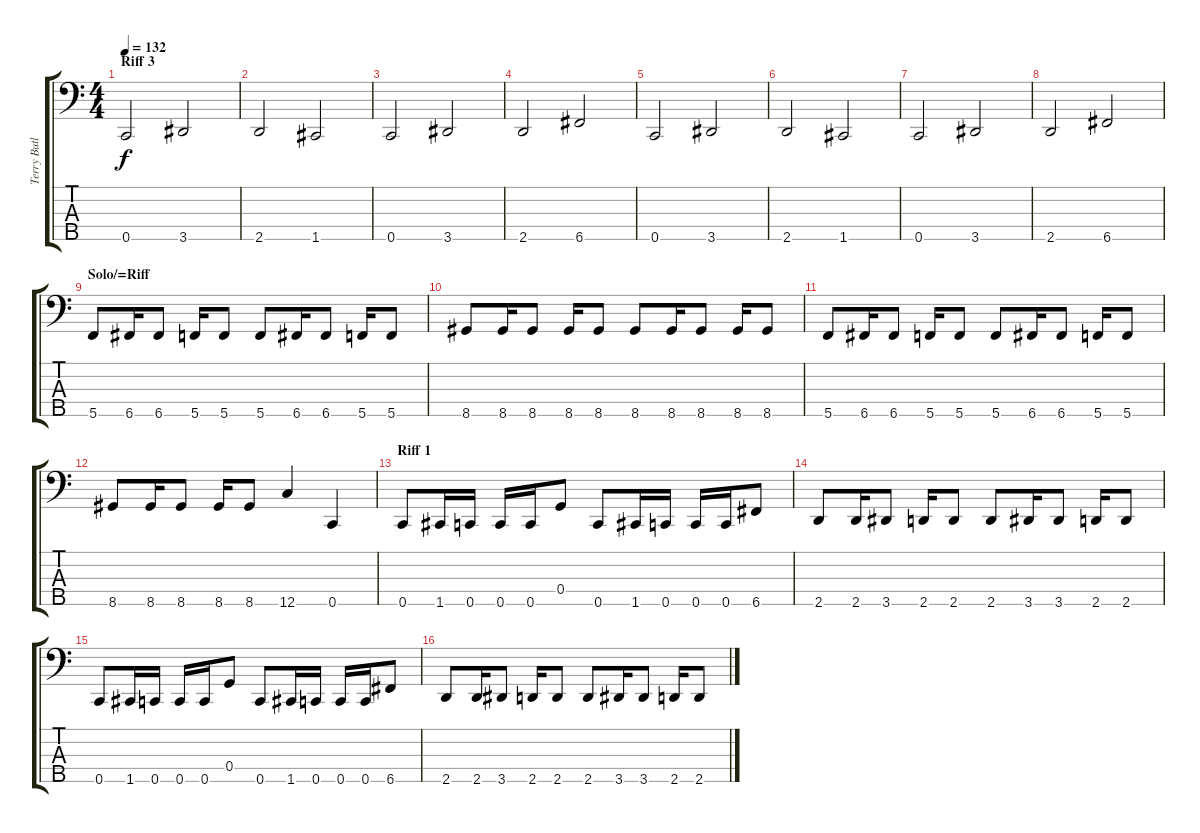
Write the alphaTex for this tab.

\track ("Terry Butler >>Bass" "Terry Butl") {instrument electricbasspick}
\staff {score tabs}
\tuning (A2 F2 C2 G1 C1) {hide}
\ts (4 4)
\section ("" "Riff 3")
\tempo 132
\clef f4
\ks c
0.5.2{dy f} 3.5.2 |
2.5.2 1.5.2 |
0.5.2 3.5.2 |
2.5.2 6.5.2 |
0.5.2 3.5.2 |
2.5.2 1.5.2 |
0.5.2 3.5.2 |
2.5.2 6.5.2 |
\section ("" "Solo/=Riff")
5.5.8 6.5.16 6.5.8 5.5.16 5.5.8 5.5.8 6.5.16 6.5.8 5.5.16 5.5.8 |
8.5.8 8.5.16 8.5.8 8.5.16 8.5.8 8.5.8 8.5.16 8.5.8 8.5.16 8.5.8 |
5.5.8 6.5.16 6.5.8 5.5.16 5.5.8 5.5.8 6.5.16 6.5.8 5.5.16 5.5.8 |
8.5.8 8.5.16 8.5.8 8.5.16 8.5.8 12.5.4 0.5.4 |
\section ("" "Riff 1")
0.5.8 1.5.16 0.5.16 0.5.16 0.5.16 0.4.8 0.5.8 1.5.16 0.5.16 0.5.16 0.5.16 6.5.8 |
2.5.8 2.5.16 3.5.8 2.5.16 2.5.8 2.5.8 3.5.16 3.5.8 2.5.16 2.5.8 |
0.5.8 1.5.16 0.5.16 0.5.16 0.5.16 0.4.8 0.5.8 1.5.16 0.5.16 0.5.16 0.5.16 6.5.8 |
2.5.8 2.5.16 3.5.8 2.5.16 2.5.8 2.5.8 3.5.16 3.5.8 2.5.16 2.5.8
